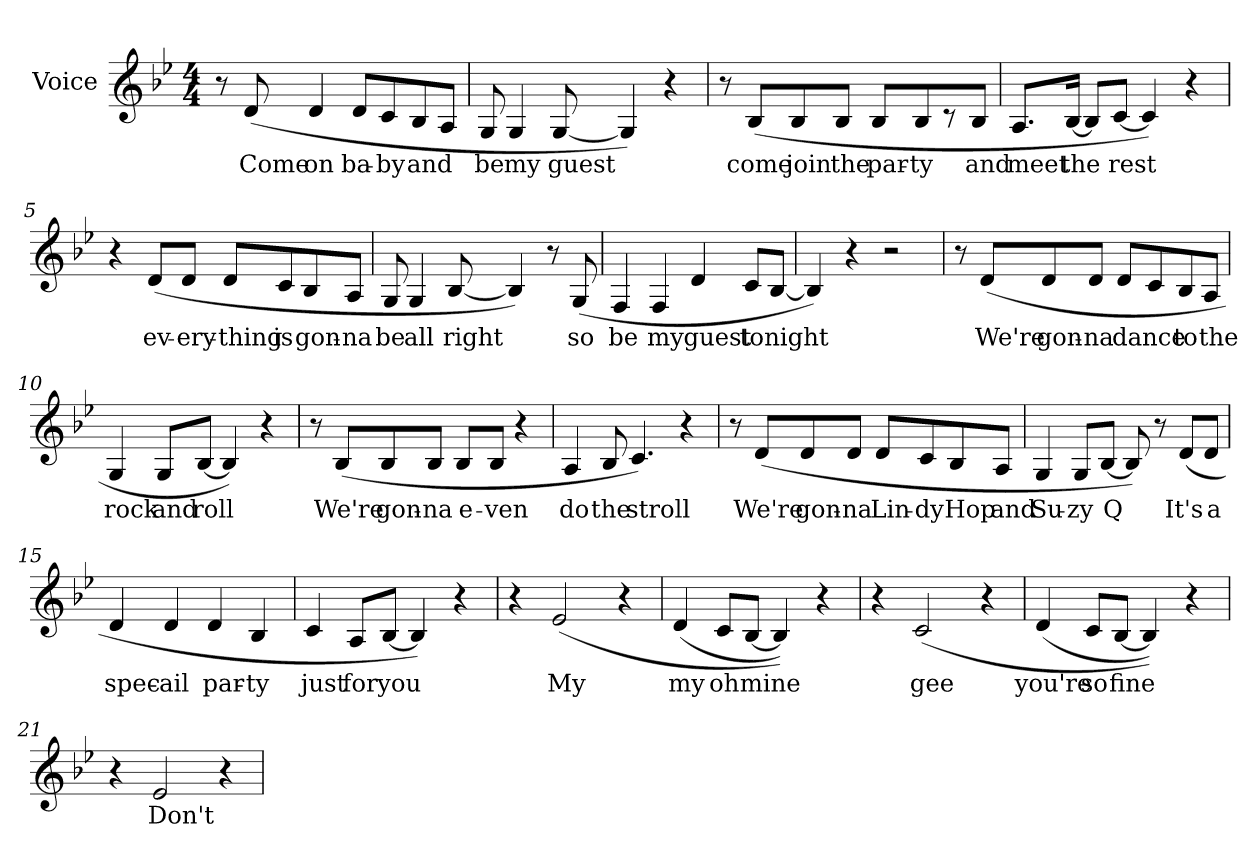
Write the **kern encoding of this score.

**kern	**text
*part1	*part1
*staff1	*staff1
*I"Voice	*
*I'Voice	*
!!LO:PB:g=z
*clefG2	*
*k[b-e-]	*
*B-:	*
*M4/4	*
=1	=1
8r	.
!	!LO:LY:b:color=#000000
(8di/	Come
!	!LO:LY:b:color=#000000
4di/	on
!	!LO:LY:b:color=#000000
8di/L	ba-
!	!LO:LY:b:color=#000000
8ci/	-by
!	!LO:LY:b:color=#000000
8B-i/	and
8Ai/J	.
=2	=2
!	!LO:LY:b:color=#000000
8Gi/	be
!	!LO:LY:b:color=#000000
4Gi/	my
!	!LO:LY:b:color=#000000
[8Gi/	guest
4Gi/])	.
4r	.
=3	=3
8r	.
!	!LO:LY:b:color=#000000
(8B-i/L	come
!	!LO:LY:b:color=#000000
8B-i/	join
!	!LO:LY:b:color=#000000
8B-i/J	the
!	!LO:LY:b:color=#000000
8B-i/L	par-
!	!LO:LY:b:color=#000000
8B-i/	-ty
8r	.
!	!LO:LY:b:color=#000000
8B-i/J	and
=4	=4
!	!LO:LY:b:color=#000000
8.Ai/L	meet
!	!LO:LY:b:color=#000000
[16B-i/Jk	the
8B-i/L]	.
!	!LO:LY:b:color=#000000
[8ci/J	rest
4ci/])	.
4r	.
!!LO:LB:g=z
=5	=5
4r	.
!	!LO:LY:b:color=#000000
(8di/L	ev-
!	!LO:LY:b:color=#000000
8di/J	-ery-
!	!LO:LY:b:color=#000000
8di/L	-thing
!	!LO:LY:b:color=#000000
8ci/	is
!	!LO:LY:b:color=#000000
8B-i/	gon-
!	!LO:LY:b:color=#000000
8Ai/J	-na
=6	=6
!	!LO:LY:b:color=#000000
8Gi/	be
!	!LO:LY:b:color=#000000
4Gi/	all
!	!LO:LY:b:color=#000000
[8B-i/	right
4B-i/])	.
8r	.
!	!LO:LY:b:color=#000000
(8Gi/	so
=7	=7
!	!LO:LY:b:color=#000000
4Fi/	be
!	!LO:LY:b:color=#000000
4Fi/	my
!	!LO:LY:b:color=#000000
4di/	guest
!	!LO:LY:b:color=#000000
8ci/L	to
!	!LO:LY:b:color=#000000
[8B-i/J	night
=8	=8
4B-i/])	.
4r	.
2r	.
!!LO:LB:g=z
=9	=9
8r	.
!	!LO:LY:b:color=#000000
(8di/L	We're
!	!LO:LY:b:color=#000000
8di/	gon-
!	!LO:LY:b:color=#000000
8di/J	-na
!	!LO:LY:b:color=#000000
8di/L	dance
8ci/	.
!	!LO:LY:b:color=#000000
8B-i/	to
!	!LO:LY:b:color=#000000
8Ai/J	the
=10	=10
!	!LO:LY:b:color=#000000
4Gi/	rock
!	!LO:LY:b:color=#000000
8Gi/L	and
!	!LO:LY:b:color=#000000
[8B-i/J	roll
4B-i/])	.
4r	.
=11	=11
8r	.
!	!LO:LY:b:color=#000000
(8B-i/L	We're
!	!LO:LY:b:color=#000000
8B-i/	gon-
!	!LO:LY:b:color=#000000
8B-i/J	-na
!	!LO:LY:b:color=#000000
8B-i/L	e-
!	!LO:LY:b:color=#000000
8B-i/J	-ven
4r	.
=12	=12
!	!LO:LY:b:color=#000000
4Ai/	do
!	!LO:LY:b:color=#000000
8B-i/	the
!	!LO:LY:b:color=#000000
4.ci/)	stroll
4r	.
!!LO:LB:g=z
=13	=13
8r	.
!	!LO:LY:b:color=#000000
(8di/L	We're
!	!LO:LY:b:color=#000000
8di/	gon-
!	!LO:LY:b:color=#000000
8di/J	-na
!	!LO:LY:b:color=#000000
8di/L	Lin-
!	!LO:LY:b:color=#000000
8ci/	-dy
!	!LO:LY:b:color=#000000
8B-i/	Hop
!	!LO:LY:b:color=#000000
8Ai/J	and
=14	=14
!	!LO:LY:b:color=#000000
4Gi/	Su-
!	!LO:LY:b:color=#000000
8Gi/L	-zy
!	!LO:LY:b:color=#000000
[8B-i/J	Q
8B-i/])	.
8r	.
!	!LO:LY:b:color=#000000
(8di/L	It's
!	!LO:LY:b:color=#000000
8di/J	a
=15	=15
!	!LO:LY:b:color=#000000
4di/	spec-
!	!LO:LY:b:color=#000000
4di/	-ail
!	!LO:LY:b:color=#000000
4di/	par-
!	!LO:LY:b:color=#000000
4B-i/	-ty
=16	=16
!	!LO:LY:b:color=#000000
4ci/	just
!	!LO:LY:b:color=#000000
8Ai/L	for
!	!LO:LY:b:color=#000000
[8B-i/J	you
4B-i/])	.
4r	.
!!LO:LB:g=z
=17	=17
4r	.
!	!LO:LY:b:color=#000000
(2e-i/	My
4r	.
=18	=18
!	!LO:LY:b:color=#000000
(4di/	my
!	!LO:LY:b:color=#000000
8ci/L	oh
!	!LO:LY:b:color=#000000
[8B-i/J	mine
4B-i/]))	.
4r	.
=19	=19
4r	.
!	!LO:LY:b:color=#000000
(2ci/	gee
4r	.
=20	=20
!	!LO:LY:b:color=#000000
(4di/	you're
!	!LO:LY:b:color=#000000
8ci/L	so
!	!LO:LY:b:color=#000000
[8B-i/J	fine
4B-i/]))	.
4r	.
=21	=21
4r	.
!	!LO:LY:b:color=#000000
2e-i/	Don't
4r	.
=	=
*-	*-
